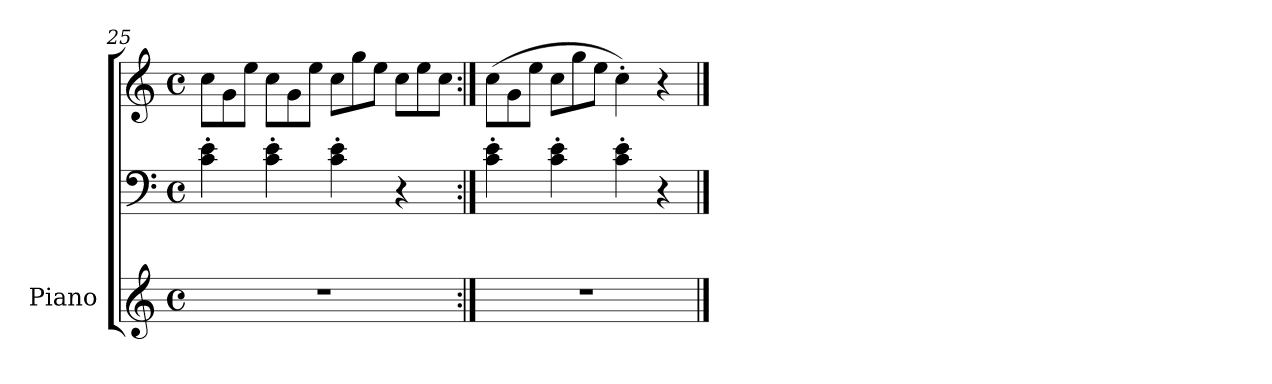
**kern	**kern	**kern
*part1	*part1	*part1
*staff3	*staff2	*staff1
*I"Piano	*	*
*I'Pno	*	*
*clefG2	*clefF4	*clefG2
*k[]	*k[]	*k[]
*M4/4	*M4/4	*M4/4
*met(c)	*met(c)	*met(c)
*	*	*Xtuplet
=25	=25	=25
1r	4c\' 4e\'	12cc\L
.	.	12g\
.	.	12ee\J
.	4c\' 4e\'	12cc\L
.	.	12g\
.	.	12ee\J
.	4c\' 4e\'	12cc\L
.	.	12gg\
.	.	12ee\J
.	4r	12cc\L
.	.	12ee\
.	.	12cc\J
=26:|!	=26:|!	=26:|!
1r	4c\' 4e\'	(>12cc\L
.	.	12g\
.	.	12ee\J
.	4c\' 4e\'	12cc\L
.	.	12gg\
.	.	12ee\J
.	4c\' 4e\'	4cc'\)
.	4r	4r
==	==	==
*-	*-	*-
